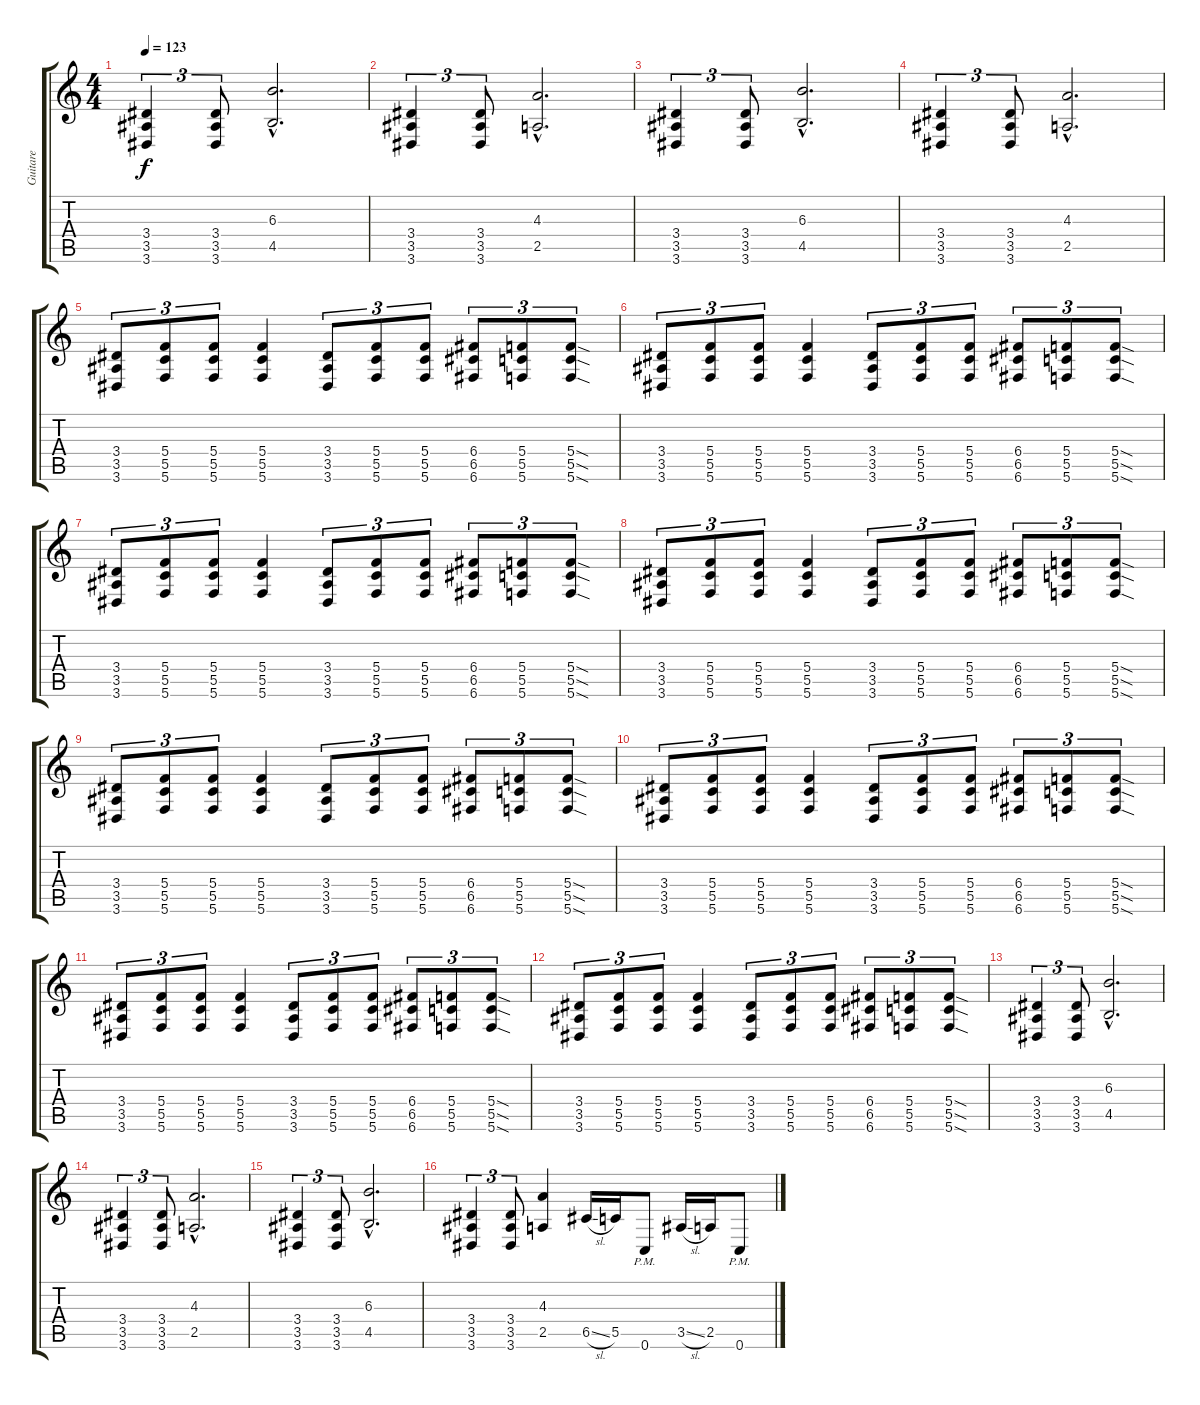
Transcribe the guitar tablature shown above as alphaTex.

\track ("Guitare" "Guitare") {instrument distortionguitar}
\staff {score tabs}
\tuning (D4 A3 F3 C3 G2 C2) {hide}
\ts (4 4)
\section ("" "")
\tempo 123
\clef g2
\ks c
(3.4 3.5 3.6).4{tu (3 2) dy f} (3.4 3.5 3.6).8{tu (3 2)} (6.3{hac} 4.5{hac}).2{d} |
(3.4 3.5 3.6).4{tu (3 2)} (3.4 3.5 3.6).8{tu (3 2)} (4.3{hac} 2.5{hac}).2{d} |
(3.4 3.5 3.6).4{tu (3 2)} (3.4 3.5 3.6).8{tu (3 2)} (6.3{hac} 4.5{hac}).2{d} |
(3.4 3.5 3.6).4{tu (3 2)} (3.4 3.5 3.6).8{tu (3 2)} (4.3{hac} 2.5{hac}).2{d} |
\section ("" "")
(3.4 3.5 3.6).8{tu (3 2)} (5.4 5.5 5.6).8{tu (3 2)} (5.4 5.5 5.6).8{tu (3 2)} (5.4 5.5 5.6).4 (3.4 3.5 3.6).8{tu (3 2)} (5.4 5.5 5.6).8{tu (3 2)} (5.4 5.5 5.6).8{tu (3 2)} (6.4 6.5 6.6).8{tu (3 2)} (5.4 5.5 5.6).8{tu (3 2)} (5.4{sod} 5.5{sod} 5.6{sod}).8{tu (3 2)} |
(3.4 3.5 3.6).8{tu (3 2)} (5.4 5.5 5.6).8{tu (3 2)} (5.4 5.5 5.6).8{tu (3 2)} (5.4 5.5 5.6).4 (3.4 3.5 3.6).8{tu (3 2)} (5.4 5.5 5.6).8{tu (3 2)} (5.4 5.5 5.6).8{tu (3 2)} (6.4 6.5 6.6).8{tu (3 2)} (5.4 5.5 5.6).8{tu (3 2)} (5.4{sod} 5.5{sod} 5.6{sod}).8{tu (3 2)} |
(3.4 3.5 3.6).8{tu (3 2)} (5.4 5.5 5.6).8{tu (3 2)} (5.4 5.5 5.6).8{tu (3 2)} (5.4 5.5 5.6).4 (3.4 3.5 3.6).8{tu (3 2)} (5.4 5.5 5.6).8{tu (3 2)} (5.4 5.5 5.6).8{tu (3 2)} (6.4 6.5 6.6).8{tu (3 2)} (5.4 5.5 5.6).8{tu (3 2)} (5.4{sod} 5.5{sod} 5.6{sod}).8{tu (3 2)} |
(3.4 3.5 3.6).8{tu (3 2)} (5.4 5.5 5.6).8{tu (3 2)} (5.4 5.5 5.6).8{tu (3 2)} (5.4 5.5 5.6).4 (3.4 3.5 3.6).8{tu (3 2)} (5.4 5.5 5.6).8{tu (3 2)} (5.4 5.5 5.6).8{tu (3 2)} (6.4 6.5 6.6).8{tu (3 2)} (5.4 5.5 5.6).8{tu (3 2)} (5.4{sod} 5.5{sod} 5.6{sod}).8{tu (3 2)} |
(3.4 3.5 3.6).8{tu (3 2)} (5.4 5.5 5.6).8{tu (3 2)} (5.4 5.5 5.6).8{tu (3 2)} (5.4 5.5 5.6).4 (3.4 3.5 3.6).8{tu (3 2)} (5.4 5.5 5.6).8{tu (3 2)} (5.4 5.5 5.6).8{tu (3 2)} (6.4 6.5 6.6).8{tu (3 2)} (5.4 5.5 5.6).8{tu (3 2)} (5.4{sod} 5.5{sod} 5.6{sod}).8{tu (3 2)} |
(3.4 3.5 3.6).8{tu (3 2)} (5.4 5.5 5.6).8{tu (3 2)} (5.4 5.5 5.6).8{tu (3 2)} (5.4 5.5 5.6).4 (3.4 3.5 3.6).8{tu (3 2)} (5.4 5.5 5.6).8{tu (3 2)} (5.4 5.5 5.6).8{tu (3 2)} (6.4 6.5 6.6).8{tu (3 2)} (5.4 5.5 5.6).8{tu (3 2)} (5.4{sod} 5.5{sod} 5.6{sod}).8{tu (3 2)} |
(3.4 3.5 3.6).8{tu (3 2)} (5.4 5.5 5.6).8{tu (3 2)} (5.4 5.5 5.6).8{tu (3 2)} (5.4 5.5 5.6).4 (3.4 3.5 3.6).8{tu (3 2)} (5.4 5.5 5.6).8{tu (3 2)} (5.4 5.5 5.6).8{tu (3 2)} (6.4 6.5 6.6).8{tu (3 2)} (5.4 5.5 5.6).8{tu (3 2)} (5.4{sod} 5.5{sod} 5.6{sod}).8{tu (3 2)} |
(3.4 3.5 3.6).8{tu (3 2)} (5.4 5.5 5.6).8{tu (3 2)} (5.4 5.5 5.6).8{tu (3 2)} (5.4 5.5 5.6).4 (3.4 3.5 3.6).8{tu (3 2)} (5.4 5.5 5.6).8{tu (3 2)} (5.4 5.5 5.6).8{tu (3 2)} (6.4 6.5 6.6).8{tu (3 2)} (5.4 5.5 5.6).8{tu (3 2)} (5.4{sod} 5.5{sod} 5.6{sod}).8{tu (3 2)} |
\section ("" "")
(3.4 3.5 3.6).4{tu (3 2)} (3.4 3.5 3.6).8{tu (3 2)} (6.3{hac} 4.5{hac}).2{d} |
(3.4 3.5 3.6).4{tu (3 2)} (3.4 3.5 3.6).8{tu (3 2)} (4.3{hac} 2.5{hac}).2{d} |
(3.4 3.5 3.6).4{tu (3 2)} (3.4 3.5 3.6).8{tu (3 2)} (6.3{hac} 4.5{hac}).2{d} |
(3.4 3.5 3.6).4{tu (3 2)} (3.4 3.5 3.6).8{tu (3 2)} (4.3 2.5).4 6.5{sl}.16 5.5.16 0.6{pm}.8 3.5{sl}.16 2.5.16 0.6{pm}.8
